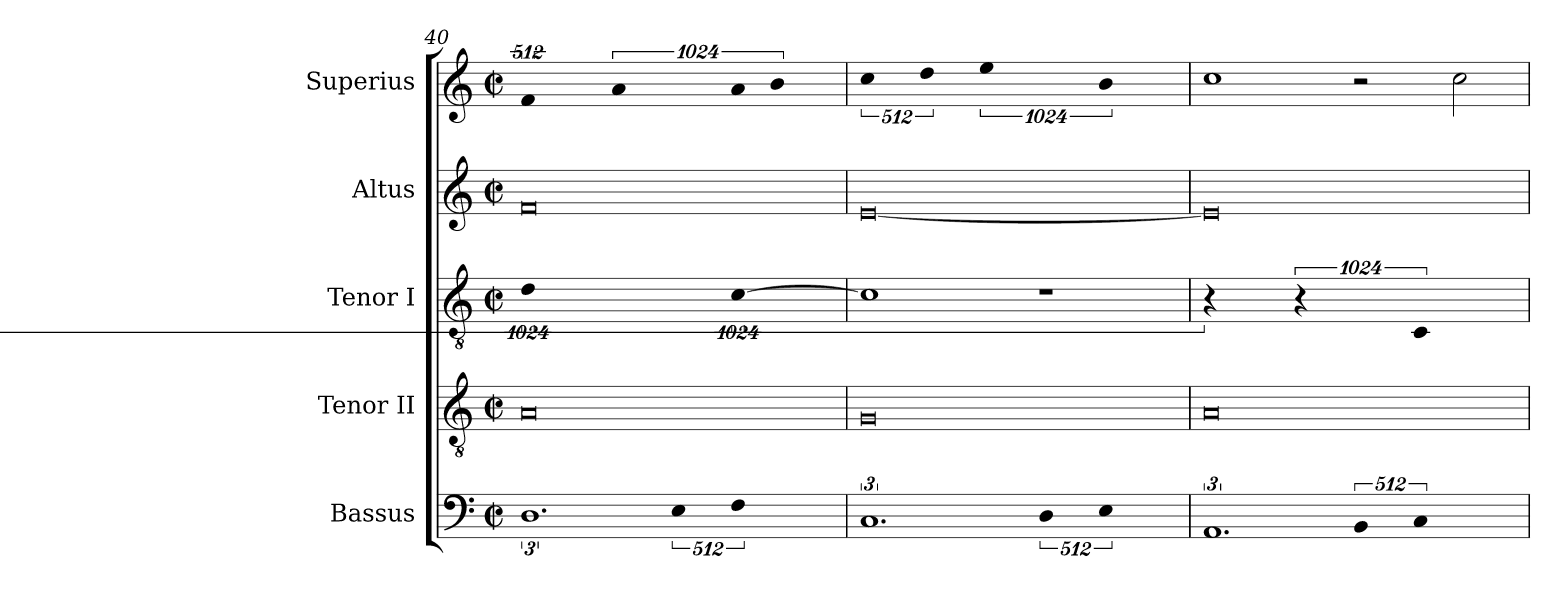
**kern	**kern	**kern	**kern	**kern
*part5	*part4	*part3	*part2	*part1
*staff5	*staff4	*staff3	*staff2	*staff1
*I"Bassus	*I"Tenor II	*I"Tenor I	*I"Altus	*I"Superius
*I'B.	*	*	*	*I'S.
*clefF4	*clefGv2	*clefGv2	*clefG2	*clefG2
*	*ITrd7c12	*ITrd7c12	*	*
*k[]	*k[]	*k[]	*k[]	*k[]
*C:	*C:	*C:	*C:	*C:
*M2/2	*M2/2	*M2/2	*M2/2	*M2/2
*met(c|)	*met(c|)	*met(c|)	*met(c|)	*met(c|)
=40	=40	=40	=40	=40
!	!	!LO:N:vis=0	!	!LO:N:vis=1
3%2.Di	0AAi	1024%1365Di	0fi	512%341fi
!	!	!	!	!LO:N:vis=1
.	.	.	.	1024%683ai
!LO:N:vis=2	!	!	!	!
1024%341Ei\	.	.	.	.
!LO:N:vis=1	!	!LO:N:vis=1	!	!LO:N:vis=2
1024%683Fi	.	[>1024%683Ci	.	1024%341ai/
!	!	!	!	!LO:N:vis=2
.	.	.	.	512%171bi\
=41	=41	=41	=41	=41
!	!	!	!	!LO:N:vis=2
3%2.Ci	0GGi	1Ci]	[<0ei	1024%341cci\
!	!	!	!	!LO:N:vis=2
.	.	.	.	1024%341ddi\
!	!	!	!	!LO:N:vis=1
.	.	.	.	1024%683eei
!LO:N:vis=2	!	!	!	!
1024%341Di\	.	1r	.	.
!LO:N:vis=1	!	!	!	!LO:N:vis=1
1024%683Ei	.	.	.	1024%683bi
!!LO:PB:g=z
=42	=42	=42	=42	=42
!	!	!LO:N:vis=1	!	!
3%2.AAi	0AAi	512%341r	0ei]	1cci
!	!	!LO:N:vis=1	!	!
.	.	1024%683r	.	.
!LO:N:vis=2	!	!	!	!
1024%341BBi/	.	.	.	2r
!LO:N:vis=1	!	!LO:N:vis=1	!	!
1024%683Ci	.	1024%683CCi	.	.
.	.	.	.	2cci\
=	=	=	=	=
*-	*-	*-	*-	*-
